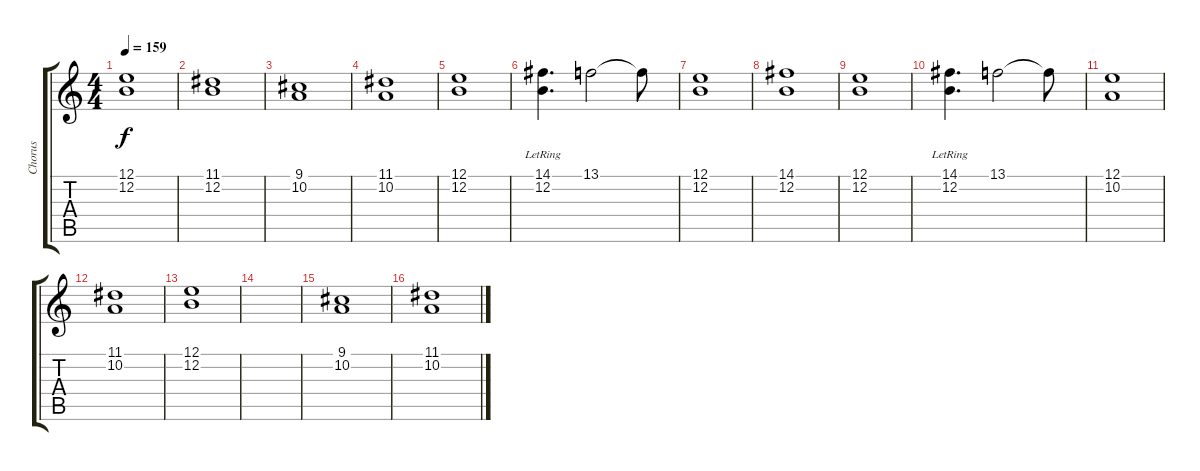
\track ("Chorus" "Chorus") {instrument choiraahs}
\staff {score tabs}
\tuning (E4 B3 G3 D3 A2 E2) {hide}
\ts (4 4)
\tempo 159
\clef g2
\ks c
(12.1 12.2).1{dy f} |
(11.1 12.2).1 |
(9.1 10.2).1 |
(11.1 10.2).1 |
(12.1 12.2).1 |
(14.1 12.2{lr}).4{d} 13.1.2 13.1{t}.8 |
(12.1 12.2).1 |
(14.1 12.2).1 |
(12.1 12.2).1 |
(14.1 12.2{lr}).4{d} 13.1.2 13.1{t}.8 |
(12.1 10.2).1 |
(11.1 10.2).1 |
(12.1 12.2).1 |
|
(9.1 10.2).1 |
(11.1 10.2).1
